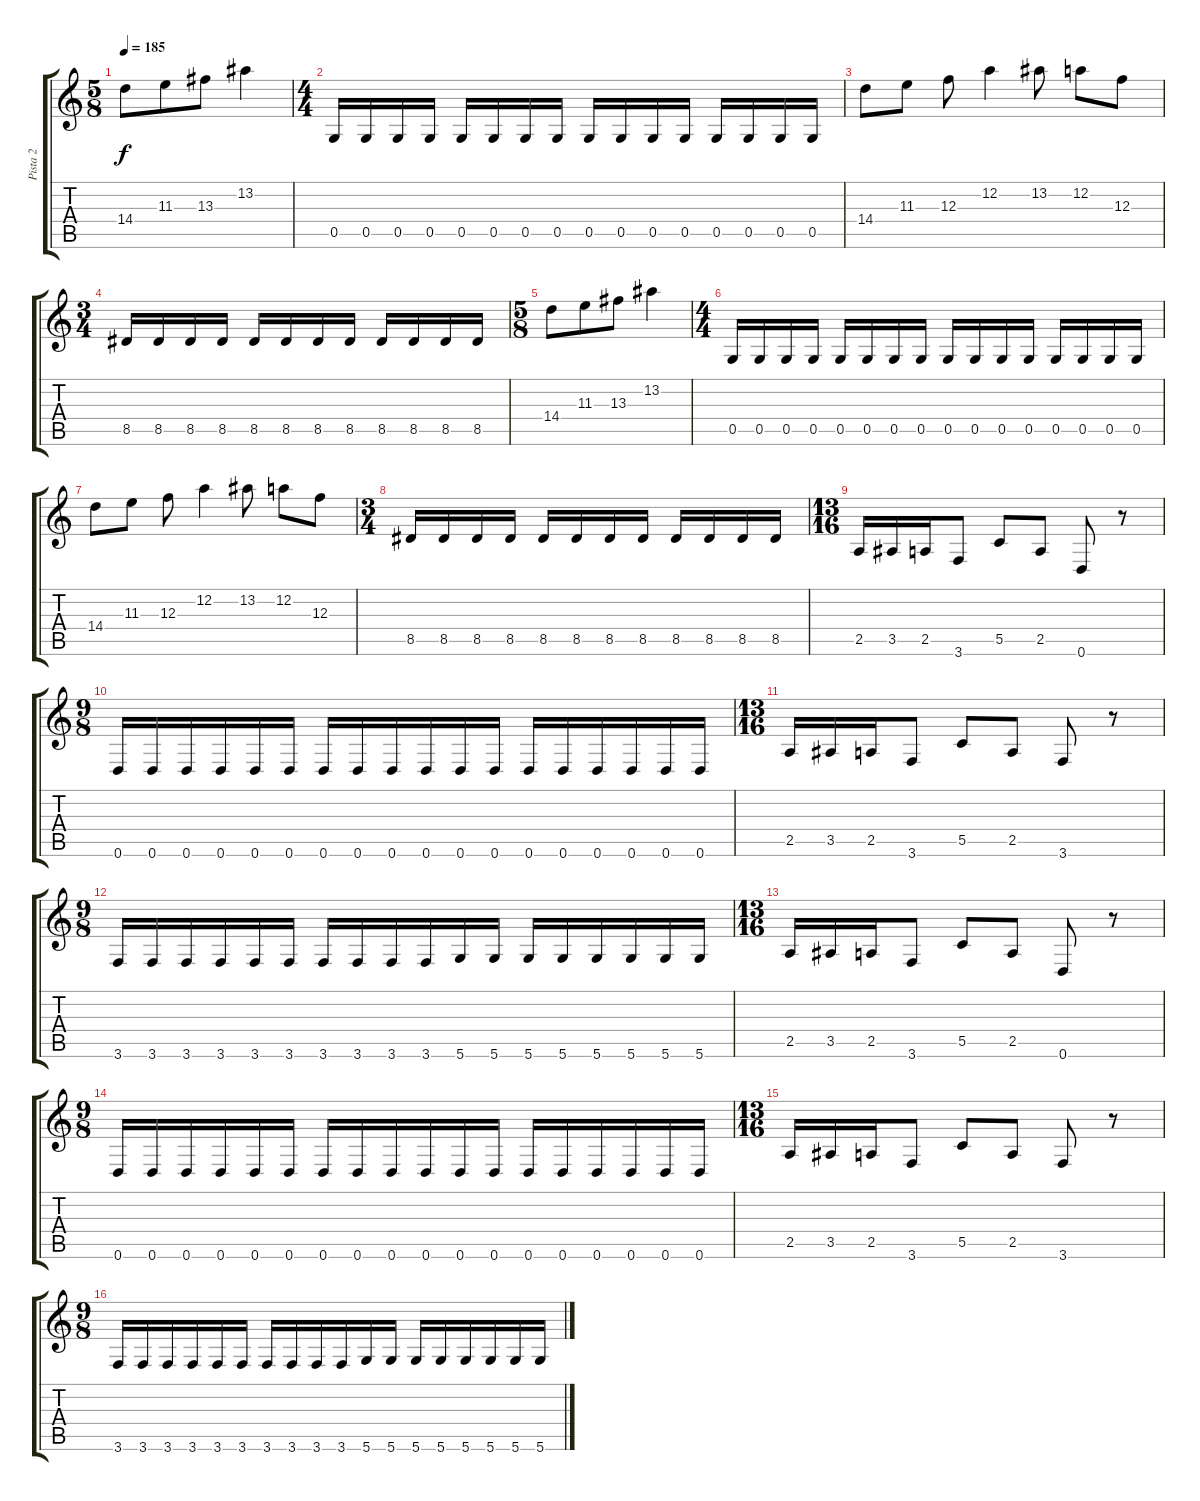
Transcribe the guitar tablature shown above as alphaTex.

\track ("Pista 2" "Pista 2") {instrument distortionguitar}
\staff {score tabs}
\tuning (D4 A3 F3 C3 G2 D2) {hide}
\ts (5 8)
\tempo 185
\clef g2
\ks c
14.4.8{dy f instrument distortionguitar} 11.3.8 13.3.8 13.2.4 |
\ts (4 4)
0.5.16 0.5.16 0.5.16 0.5.16 0.5.16 0.5.16 0.5.16 0.5.16 0.5.16 0.5.16 0.5.16 0.5.16 0.5.16 0.5.16 0.5.16 0.5.16 |
14.4.8 11.3.8 12.3.8 12.2.4 13.2.8 12.2.8 12.3.8 |
\ts (3 4)
8.5.16 8.5.16 8.5.16 8.5.16 8.5.16 8.5.16 8.5.16 8.5.16 8.5.16 8.5.16 8.5.16 8.5.16 |
\ts (5 8)
14.4.8 11.3.8 13.3.8 13.2.4 |
\ts (4 4)
0.5.16 0.5.16 0.5.16 0.5.16 0.5.16 0.5.16 0.5.16 0.5.16 0.5.16 0.5.16 0.5.16 0.5.16 0.5.16 0.5.16 0.5.16 0.5.16 |
14.4.8 11.3.8 12.3.8 12.2.4 13.2.8 12.2.8 12.3.8 |
\ts (3 4)
8.5.16 8.5.16 8.5.16 8.5.16 8.5.16 8.5.16 8.5.16 8.5.16 8.5.16 8.5.16 8.5.16 8.5.16 |
\ts (13 16)
2.5.16 3.5.16 2.5.16 3.6.8 5.5.8 2.5.8 0.6.8 r.8 |
\ts (9 8)
0.6.16 0.6.16 0.6.16 0.6.16 0.6.16 0.6.16 0.6.16 0.6.16 0.6.16 0.6.16 0.6.16 0.6.16 0.6.16 0.6.16 0.6.16 0.6.16 0.6.16 0.6.16 |
\ts (13 16)
2.5.16 3.5.16 2.5.16 3.6.8 5.5.8 2.5.8 3.6.8 r.8 |
\ts (9 8)
3.6.16 3.6.16 3.6.16 3.6.16 3.6.16 3.6.16 3.6.16 3.6.16 3.6.16 3.6.16 5.6.16 5.6.16 5.6.16 5.6.16 5.6.16 5.6.16 5.6.16 5.6.16 |
\ts (13 16)
2.5.16 3.5.16 2.5.16 3.6.8 5.5.8 2.5.8 0.6.8 r.8 |
\ts (9 8)
0.6.16 0.6.16 0.6.16 0.6.16 0.6.16 0.6.16 0.6.16 0.6.16 0.6.16 0.6.16 0.6.16 0.6.16 0.6.16 0.6.16 0.6.16 0.6.16 0.6.16 0.6.16 |
\ts (13 16)
2.5.16 3.5.16 2.5.16 3.6.8 5.5.8 2.5.8 3.6.8 r.8 |
\ts (9 8)
3.6.16 3.6.16 3.6.16 3.6.16 3.6.16 3.6.16 3.6.16 3.6.16 3.6.16 3.6.16 5.6.16 5.6.16 5.6.16 5.6.16 5.6.16 5.6.16 5.6.16 5.6.16
